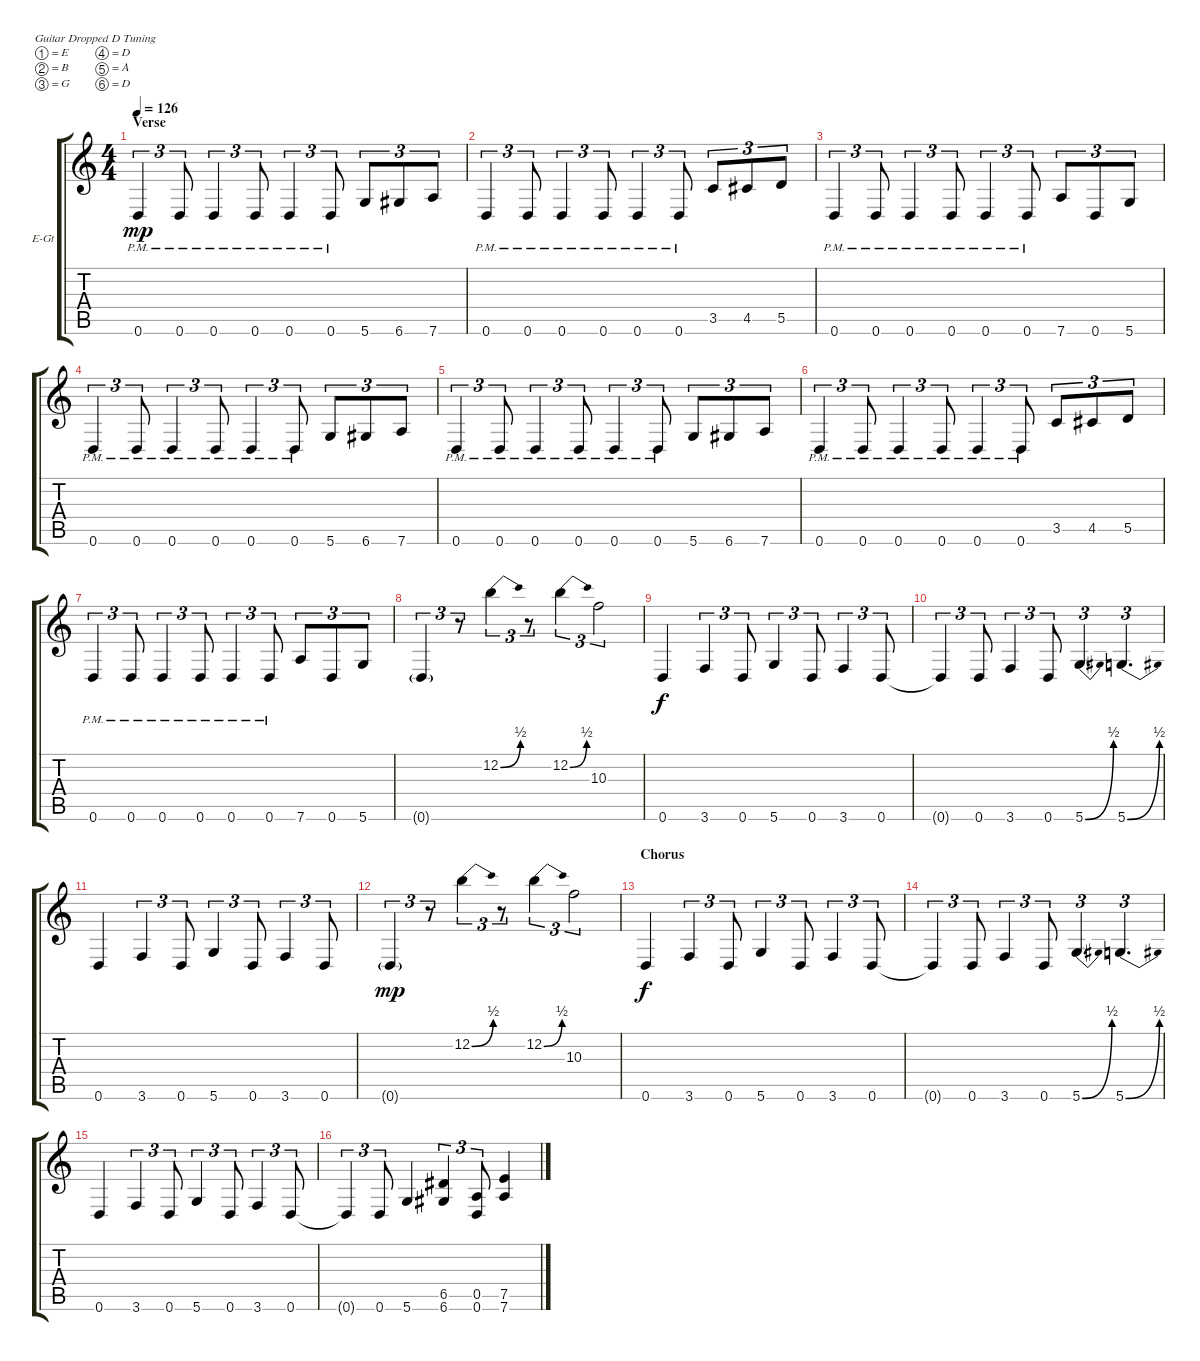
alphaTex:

\defaultSystemsLayout 4
\bracketExtendMode groupsimilarinstruments
\firstSystemTrackNameOrientation horizontal
\otherSystemsTrackNameOrientation horizontal
\track ("Matthew Bellamy (guitar)" "E-Gt") {instrument distortionguitar}
\staff {score tabs}
\tuning (E4 B3 G3 D3 A2 D2)
\ts (4 4)
\section ("" "Verse")
\tempo 126
\clef g2
\ks c
0.6{pm}.4{tu (3 2) dy mp} 0.6{pm}.8{tu (3 2)} 0.6{pm}.4{tu (3 2)} 0.6{pm}.8{tu (3 2)} 0.6{pm}.4{tu (3 2)} 0.6{pm}.8{tu (3 2)} 5.6.8{tu (3 2)} 6.6.8{tu (3 2)} 7.6.8{tu (3 2)} |
0.6{pm}.4{tu (3 2)} 0.6{pm}.8{tu (3 2)} 0.6{pm}.4{tu (3 2)} 0.6{pm}.8{tu (3 2)} 0.6{pm}.4{tu (3 2)} 0.6{pm}.8{tu (3 2)} 3.5.8{tu (3 2)} 4.5.8{tu (3 2)} 5.5.8{tu (3 2)} |
0.6{pm}.4{tu (3 2)} 0.6{pm}.8{tu (3 2)} 0.6{pm}.4{tu (3 2)} 0.6{pm}.8{tu (3 2)} 0.6{pm}.4{tu (3 2)} 0.6{pm}.8{tu (3 2)} 7.6.8{tu (3 2)} 0.6.8{tu (3 2)} 5.6.8{tu (3 2)} |
0.6{pm}.4{tu (3 2)} 0.6{pm}.8{tu (3 2)} 0.6{pm}.4{tu (3 2)} 0.6{pm}.8{tu (3 2)} 0.6{pm}.4{tu (3 2)} 0.6{pm}.8{tu (3 2)} 5.6.8{tu (3 2)} 6.6.8{tu (3 2)} 7.6.8{tu (3 2)} |
0.6{pm}.4{tu (3 2)} 0.6{pm}.8{tu (3 2)} 0.6{pm}.4{tu (3 2)} 0.6{pm}.8{tu (3 2)} 0.6{pm}.4{tu (3 2)} 0.6{pm}.8{tu (3 2)} 5.6.8{tu (3 2)} 6.6.8{tu (3 2)} 7.6.8{tu (3 2)} |
0.6{pm}.4{tu (3 2)} 0.6{pm}.8{tu (3 2)} 0.6{pm}.4{tu (3 2)} 0.6{pm}.8{tu (3 2)} 0.6{pm}.4{tu (3 2)} 0.6{pm}.8{tu (3 2)} 3.5.8{tu (3 2)} 4.5.8{tu (3 2)} 5.5.8{tu (3 2)} |
0.6{pm}.4{tu (3 2)} 0.6{pm}.8{tu (3 2)} 0.6{pm}.4{tu (3 2)} 0.6{pm}.8{tu (3 2)} 0.6{pm}.4{tu (3 2)} 0.6{pm}.8{tu (3 2)} 7.6.8{tu (3 2)} 0.6.8{tu (3 2)} 5.6.8{tu (3 2)} |
0.6{g}.4{tu (3 2)} r.8{tu (3 2)} 12.2{be (bend 0 0 15 2)}.4{tu (3 2)} r.8{tu (3 2)} 12.2{be (bend 0 0 14.399999999999999 2)}.4{tu (3 2)} 10.3.2{tu (3 2)} |
0.6.4{dy f} 3.6.4{tu (3 2)} 0.6.8{tu (3 2)} 5.6.4{tu (3 2)} 0.6.8{tu (3 2)} 3.6.4{tu (3 2)} 0.6.8{tu (3 2)} |
0.6{t}.4{tu (3 2)} 0.6.8{tu (3 2)} 3.6.4{tu (3 2)} 0.6.8{tu (3 2)} 5.6{be (bend 0 0 14.399999999999999 2)}.4{d tu (3 2)} 5.6{be (bend 0 0 14.399999999999999 2)}.4{d tu (3 2)} |
0.6.4 3.6.4{tu (3 2)} 0.6.8{tu (3 2)} 5.6.4{tu (3 2)} 0.6.8{tu (3 2)} 3.6.4{tu (3 2)} 0.6.8{tu (3 2)} |
0.6{g}.4{tu (3 2) dy mp} r.8{tu (3 2)} 12.2{be (bend 0 0 15 2)}.4{tu (3 2)} r.8{tu (3 2)} 12.2{be (bend 0 0 14.399999999999999 2)}.4{tu (3 2)} 10.3.2{tu (3 2)} |
\section ("" "Chorus")
0.6.4{dy f} 3.6.4{tu (3 2)} 0.6.8{tu (3 2)} 5.6.4{tu (3 2)} 0.6.8{tu (3 2)} 3.6.4{tu (3 2)} 0.6.8{tu (3 2)} |
0.6{t}.4{tu (3 2)} 0.6.8{tu (3 2)} 3.6.4{tu (3 2)} 0.6.8{tu (3 2)} 5.6{be (bend 0 0 14.399999999999999 2)}.4{d tu (3 2)} 5.6{be (bend 0 0 14.399999999999999 2)}.4{d tu (3 2)} |
0.6.4 3.6.4{tu (3 2)} 0.6.8{tu (3 2)} 5.6.4{tu (3 2)} 0.6.8{tu (3 2)} 3.6.4{tu (3 2)} 0.6.8{tu (3 2)} |
0.6{t}.4{tu (3 2)} 0.6.8{tu (3 2)} 5.6.4 (6.6 6.5).4{tu (3 2)} (0.6 0.5).8{tu (3 2)} (7.6 7.5).4
